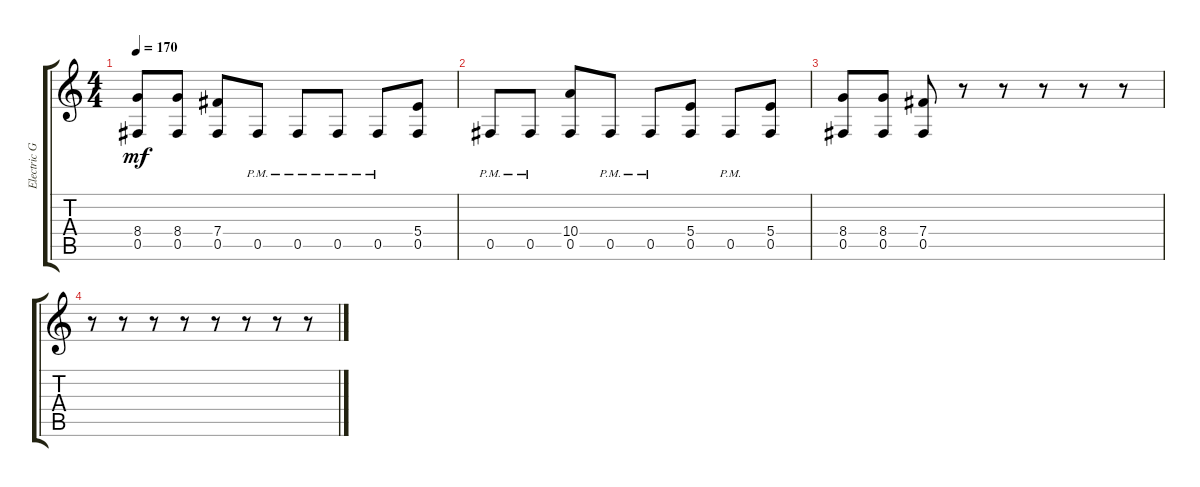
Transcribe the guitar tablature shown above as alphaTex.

\track ("Electric Guitar 1" "Electric G") {instrument distortionguitar}
\staff {score tabs}
\tuning (Db4 Ab3 E3 B2 Gb2 B1) {hide}
\ts (4 4)
\tempo 170
\clef g2
\ks c
(8.4 0.5).8{dy mf} (8.4 0.5).8 (7.4 0.5).8 0.5{pm}.8 0.5{pm}.8 0.5{pm}.8 0.5{pm}.8 (5.4 0.5).8 |
0.5{pm}.8 0.5{pm}.8 (10.4 0.5).8 0.5{pm}.8 0.5{pm}.8 (5.4 0.5).8 0.5{pm}.8 (5.4 0.5).8 |
(8.4 0.5).8 (8.4 0.5).8 (7.4 0.5).8 r.8 r.8 r.8 r.8 r.8 |
r.8 r.8 r.8 r.8 r.8 r.8 r.8 r.8
